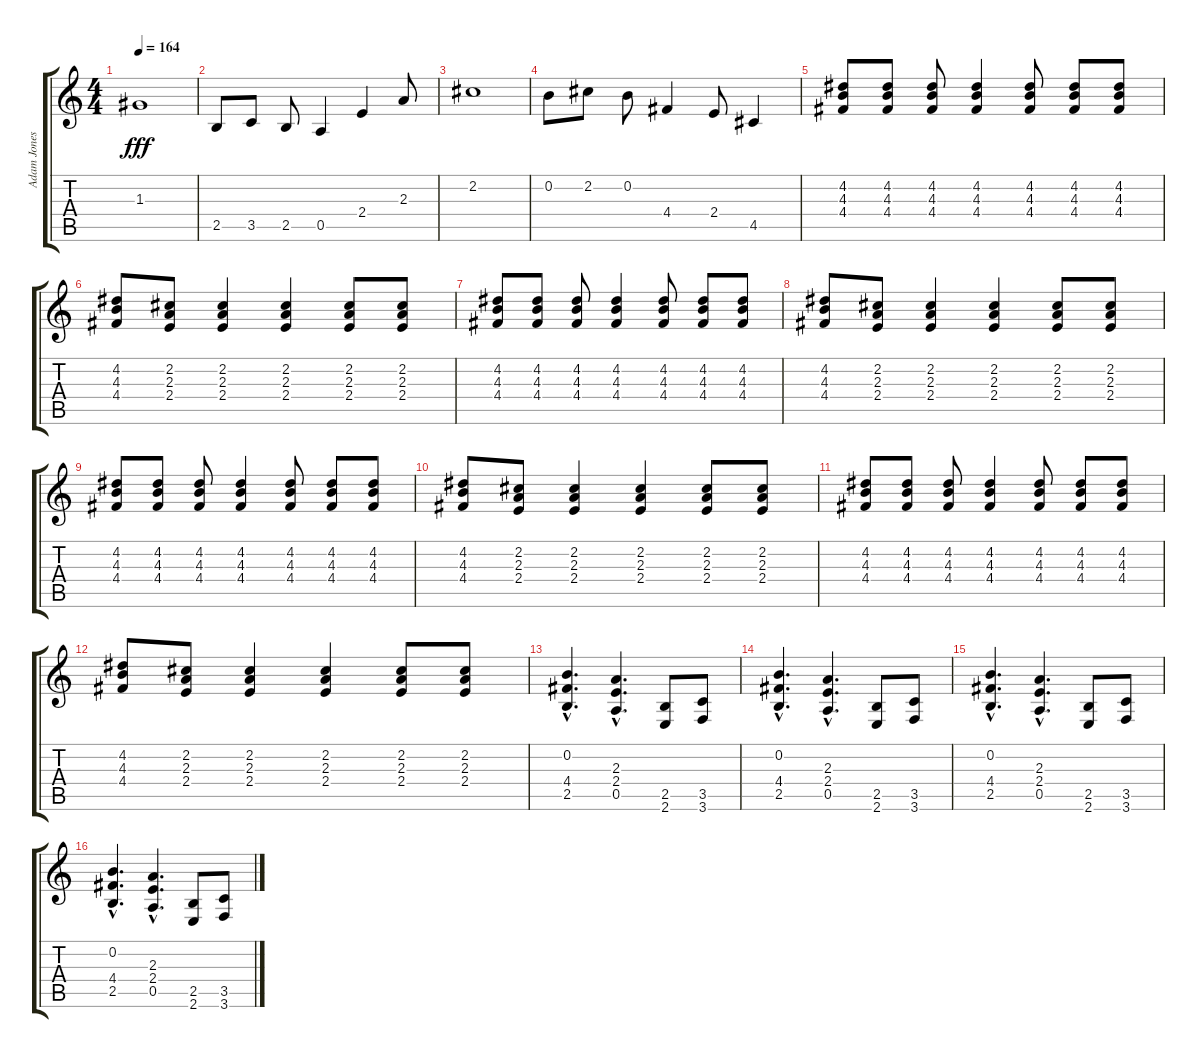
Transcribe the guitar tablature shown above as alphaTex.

\track ("Adam Jones" "Adam Jones") {instrument distortionguitar}
\staff {score tabs}
\tuning (E4 B3 G3 D3 A2 D2) {hide}
\ts (4 4)
\tempo 164
\clef g2
\ks c
1.3.1{dy fff} |
2.5.8 3.5.8 2.5.8 0.5.4 2.4.4 2.3.8 |
2.2.1 |
0.2.8 2.2.8 0.2.8 4.4.4 2.4.8 4.5.4 |
(4.2 4.3 4.4).8 (4.2 4.3 4.4).8 (4.2 4.3 4.4).8 (4.2 4.3 4.4).4 (4.2 4.3 4.4).8 (4.2 4.3 4.4).8 (4.2 4.3 4.4).8 |
(4.2 4.3 4.4).8 (2.2 2.3 2.4).8 (2.2 2.3 2.4).4 (2.2 2.3 2.4).4 (2.2 2.3 2.4).8 (2.2 2.3 2.4).8 |
(4.2 4.3 4.4).8 (4.2 4.3 4.4).8 (4.2 4.3 4.4).8 (4.2 4.3 4.4).4 (4.2 4.3 4.4).8 (4.2 4.3 4.4).8 (4.2 4.3 4.4).8 |
(4.2 4.3 4.4).8 (2.2 2.3 2.4).8 (2.2 2.3 2.4).4 (2.2 2.3 2.4).4 (2.2 2.3 2.4).8 (2.2 2.3 2.4).8 |
(4.2 4.3 4.4).8 (4.2 4.3 4.4).8 (4.2 4.3 4.4).8 (4.2 4.3 4.4).4 (4.2 4.3 4.4).8 (4.2 4.3 4.4).8 (4.2 4.3 4.4).8 |
(4.2 4.3 4.4).8 (2.2 2.3 2.4).8 (2.2 2.3 2.4).4 (2.2 2.3 2.4).4 (2.2 2.3 2.4).8 (2.2 2.3 2.4).8 |
(4.2 4.3 4.4).8 (4.2 4.3 4.4).8 (4.2 4.3 4.4).8 (4.2 4.3 4.4).4 (4.2 4.3 4.4).8 (4.2 4.3 4.4).8 (4.2 4.3 4.4).8 |
(4.2 4.3 4.4).8 (2.2 2.3 2.4).8 (2.2 2.3 2.4).4 (2.2 2.3 2.4).4 (2.2 2.3 2.4).8 (2.2 2.3 2.4).8 |
(0.2{hac} 4.4{hac} 2.5{hac}).4{d} (2.3{hac} 2.4{hac} 0.5{hac}).4{d} (2.5 2.6).8 (3.5 3.6).8 |
(0.2{hac} 4.4{hac} 2.5{hac}).4{d} (2.3{hac} 2.4{hac} 0.5{hac}).4{d} (2.5 2.6).8 (3.5 3.6).8 |
(0.2{hac} 4.4{hac} 2.5{hac}).4{d} (2.3{hac} 2.4{hac} 0.5{hac}).4{d} (2.5 2.6).8 (3.5 3.6).8 |
(0.2{hac} 4.4{hac} 2.5{hac}).4{d} (2.3{hac} 2.4{hac} 0.5{hac}).4{d} (2.5 2.6).8 (3.5 3.6).8
